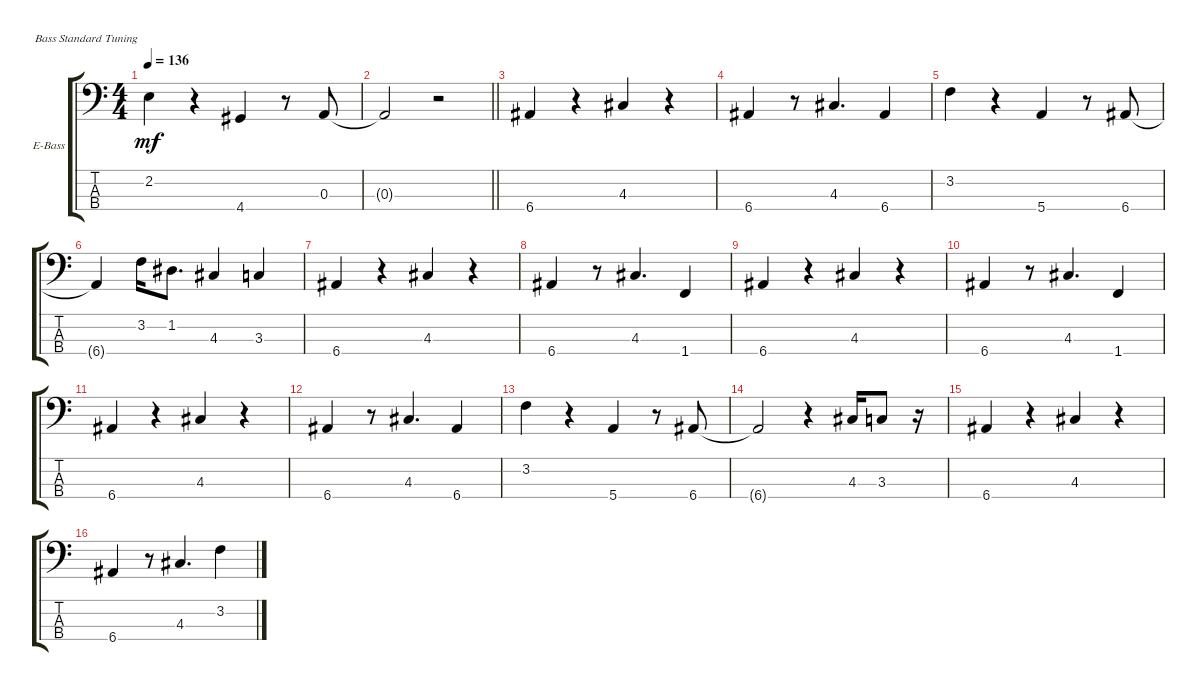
\defaultSystemsLayout 4
\bracketExtendMode groupsimilarinstruments
\firstSystemTrackNameOrientation horizontal
\otherSystemsTrackNameOrientation horizontal
\track ("Electric Bass" "E-Bass") {instrument electricbassfinger}
\staff {score tabs}
\tuning (G2 D2 A1 E1)
\ts (4 4)
\tempo 136
\clef f4
\ks c
2.2.4{dy mf} r.4 4.4.4 r.8 0.3.8 |
\barLineRight lightlight
0.3{t}.2 r.2 |
6.4.4 r.4 4.3.4 r.4 |
6.4.4 r.8 4.3.4{d} 6.4.4 |
3.2.4 r.4 5.4.4 r.8 6.4.8 |
6.4{t}.4 3.2.16 1.2.8{d} 4.3.4 3.3.4 |
6.4.4 r.4 4.3.4 r.4 |
6.4.4 r.8 4.3.4{d} 1.4.4 |
6.4.4 r.4 4.3.4 r.4 |
6.4.4 r.8 4.3.4{d} 1.4.4 |
6.4.4 r.4 4.3.4 r.4 |
6.4.4 r.8 4.3.4{d} 6.4.4 |
3.2.4 r.4 5.4.4 r.8 6.4.8 |
6.4{t}.2 r.4 4.3.16 3.3.8 r.16 |
6.4.4 r.4 4.3.4 r.4 |
6.4.4 r.8 4.3.4{d} 3.2.4
